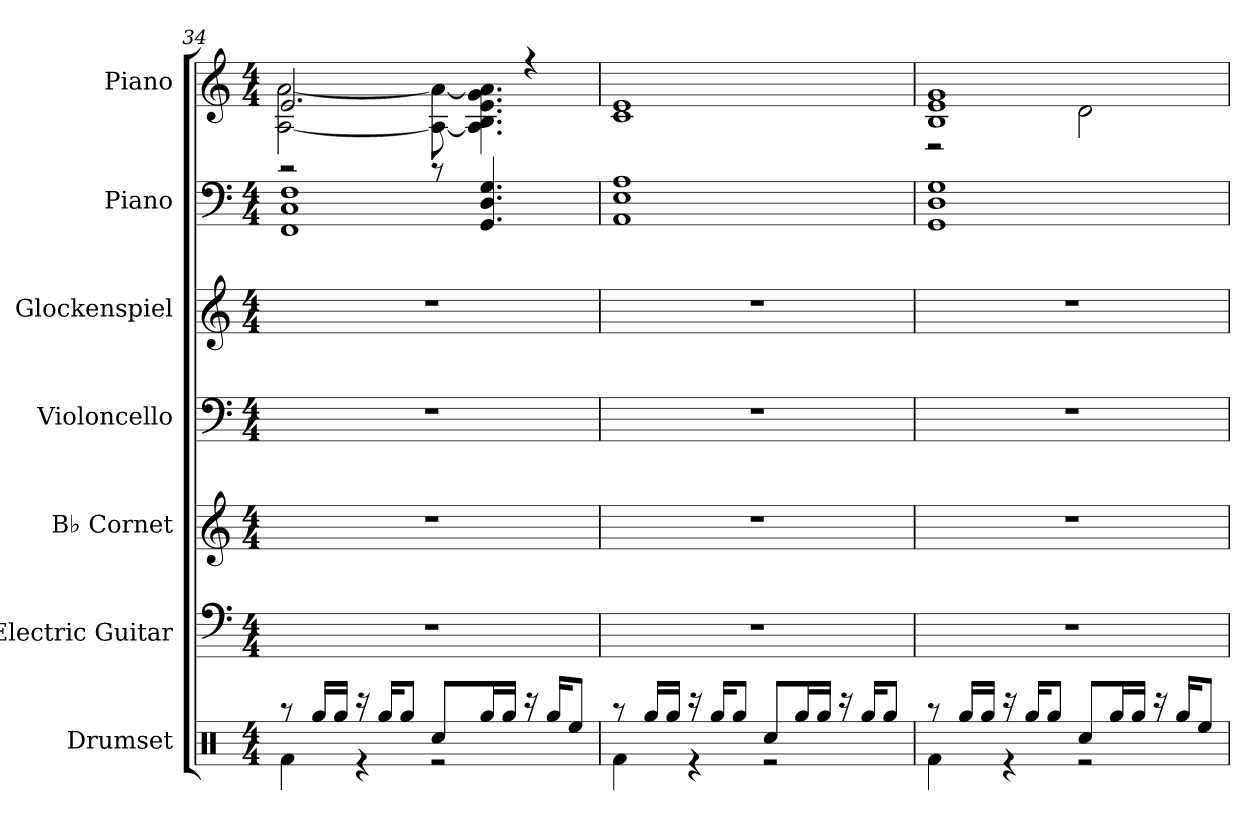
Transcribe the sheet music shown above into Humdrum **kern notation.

**kern	**kern	**kern	**kern	**kern	**kern	**kern
*part7	*part6	*part5	*part4	*part3	*part2	*part1
*staff7	*staff6	*staff5	*staff4	*staff3	*staff2	*staff1
*I"Drumset	*I"Electric Guitar	*I"B♭ Cornet	*I"Violoncello	*I"Glockenspiel	*I"Piano	*I"Piano
*I'Drs.	*I'El. Guit.	*I'B♭ Cnt.	*I'Vc.	*I'Glk.	*I'Pno.	*I'Pno.
*clefX	*clefF5	*clefG2	*clefF4	*clefG2	*clefF4	*clefG2
*	*	*ITrd1c2	*	*ITrd-14c-24	*	*
*k[]	*k[]	*k[b-e-]	*k[]	*k[]	*k[]	*k[]
*M4/4	*M4/4	*M4/4	*M4/4	*M4/4	*M4/4	*M4/4
=34	=34	=34	=34	=34	=34	=34
*^	*	*	*	*	*^	*^
8r	4Rf\	1r	1r	1r	1r	2r	1FF 1C 1F	2.e/	[2A\ [2a\
16Rgg/LL	.	.	.	.	.	.	.	.	.
16Rgg/JJ	.	.	.	.	.	.	.	.	.
16r	4r	.	.	.	.	.	.	.	.
16Rgg/KL	.	.	.	.	.	.	.	.	.
8Rgg/J	.	.	.	.	.	.	.	.	.
8Rcc/L	2r	.	.	.	.	8r	.	.	8A\_ 8a\_
16Rgg/L	.	.	.	.	.	4.GG/ 4.D/ 4.G/	.	.	4.A\] 4.B\ 4.e\ 4.g\ 4.a\]
16Rgg/JJ	.	.	.	.	.	.	.	.	.
16r	.	.	.	.	.	.	.	4r	.
16Rgg/KL	.	.	.	.	.	.	.	.	.
8Ree/J	.	.	.	.	.	.	.	.	.
*	*	*	*	*	*	*v	*v	*	*
*	*	*	*	*	*	*	*v	*v
!!LO:PB:g=z
=35	=35	=35	=35	=35	=35	=35	=35
8r	4Rf\	1r	1r	1r	1r	1AA 1E 1A	1c 1e
16Rgg/LL	.	.	.	.	.	.	.
16Rgg/JJ	.	.	.	.	.	.	.
16r	4r	.	.	.	.	.	.
16Rgg/KL	.	.	.	.	.	.	.
8Rgg/J	.	.	.	.	.	.	.
8Rcc/L	2r	.	.	.	.	.	.
16Rgg/L	.	.	.	.	.	.	.
16Rgg/JJ	.	.	.	.	.	.	.
16r	.	.	.	.	.	.	.
16Rgg/KL	.	.	.	.	.	.	.
8Rgg/J	.	.	.	.	.	.	.
=36	=36	=36	=36	=36	=36	=36	=36
*	*	*	*	*	*	*	*^
8r	4Rf\	1r	1r	1r	1r	1GG 1D 1G	1B 1e 1g	2r
16Rgg/LL	.	.	.	.	.	.	.	.
16Rgg/JJ	.	.	.	.	.	.	.	.
16r	4r	.	.	.	.	.	.	.
16Rgg/KL	.	.	.	.	.	.	.	.
8Rgg/J	.	.	.	.	.	.	.	.
8Rcc/L	2r	.	.	.	.	.	.	2d\
16Rgg/L	.	.	.	.	.	.	.	.
16Rgg/JJ	.	.	.	.	.	.	.	.
16r	.	.	.	.	.	.	.	.
16Rgg/KL	.	.	.	.	.	.	.	.
8Ree/J	.	.	.	.	.	.	.	.
*v	*v	*	*	*	*	*	*v	*v
=	=	=	=	=	=	=
*-	*-	*-	*-	*-	*-	*-
